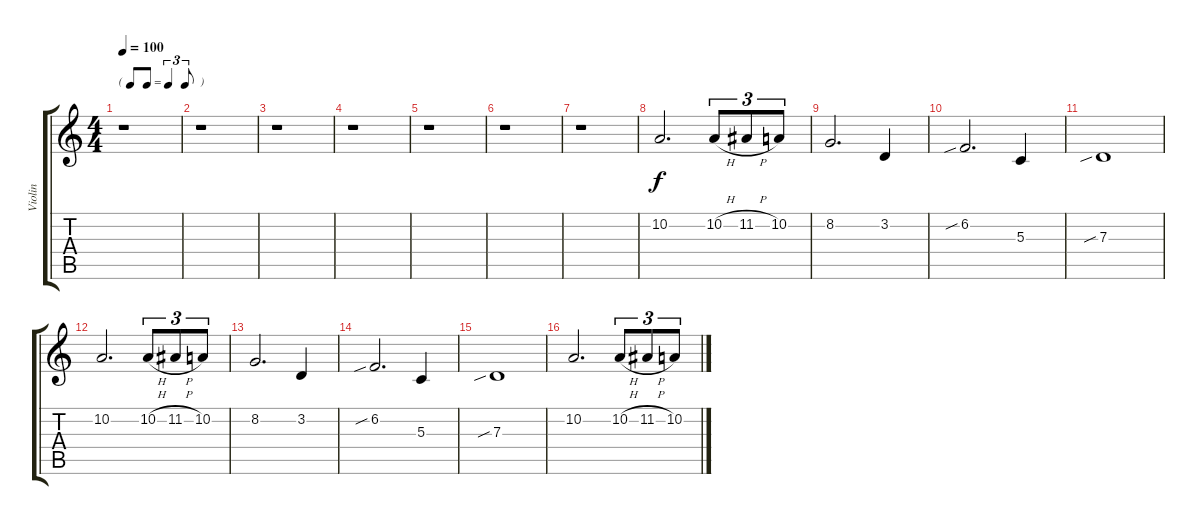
\track ("Violin" "Violin") {instrument violin}
\staff {score tabs}
\tuning (E4 B3 G3 D3 A2 D2) {hide}
\ts (4 4)
\tf triplet8th
\tempo 100
\clef g2
\ks c
r.1{dy f} |
r.1 |
r.1 |
r.1 |
r.1 |
r.1 |
r.1 |
10.2.2{d volume 15 instrument violin} 10.2{h}.8{tu (3 2)} 11.2{h}.8{tu (3 2)} 10.2.8{tu (3 2)} |
8.2.2{d} 3.2.4 |
6.2{sib}.2{d} 5.3.4 |
7.3{sib}.1 |
10.2.2{d} 10.2{h}.8{tu (3 2)} 11.2{h}.8{tu (3 2)} 10.2.8{tu (3 2)} |
8.2.2{d} 3.2.4 |
6.2{sib}.2{d} 5.3.4 |
7.3{sib}.1 |
10.2.2{d} 10.2{h}.8{tu (3 2)} 11.2{h}.8{tu (3 2)} 10.2.8{tu (3 2)}
